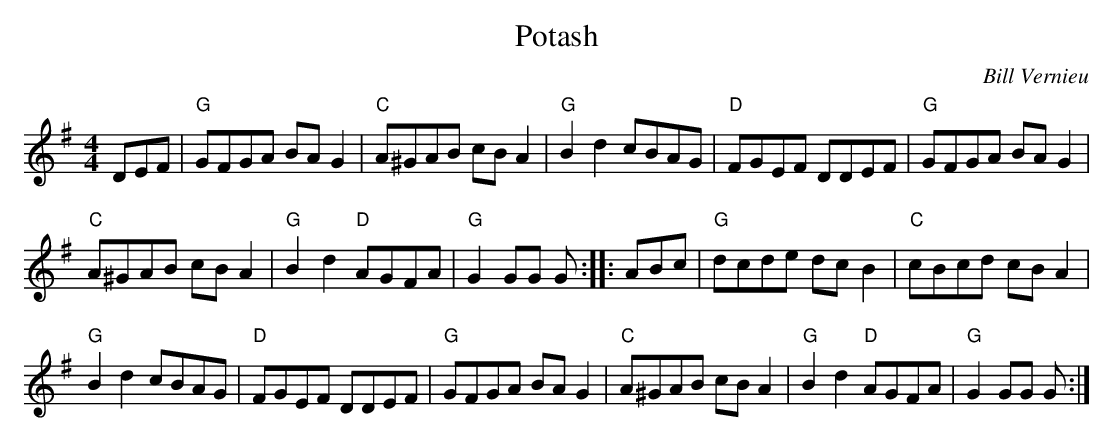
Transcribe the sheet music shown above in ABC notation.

X:1
T:Potash
M:4/4
C:Bill Vernieu
K:G
DEF |\
"G"GFGA BAG2 | "C"A^GAB cBA2 | "G"B2 d2 cBAG | "D"FGEF DDEF | "G"GFGA BAG2 |
"C"A^GAB cBA2 | "G"B2 d2 "D"AGFA | "G"G2GG G :: ABc | "G"dcde dcB2 | "C"cBcd cBA2 |
"G"B2 d2 cBAG | "D"FGEF DDEF | "G"GFGA BAG2 | "C"A^GAB cBA2 | "G"B2d2 "D"AGFA | "G"G2GG G :|
